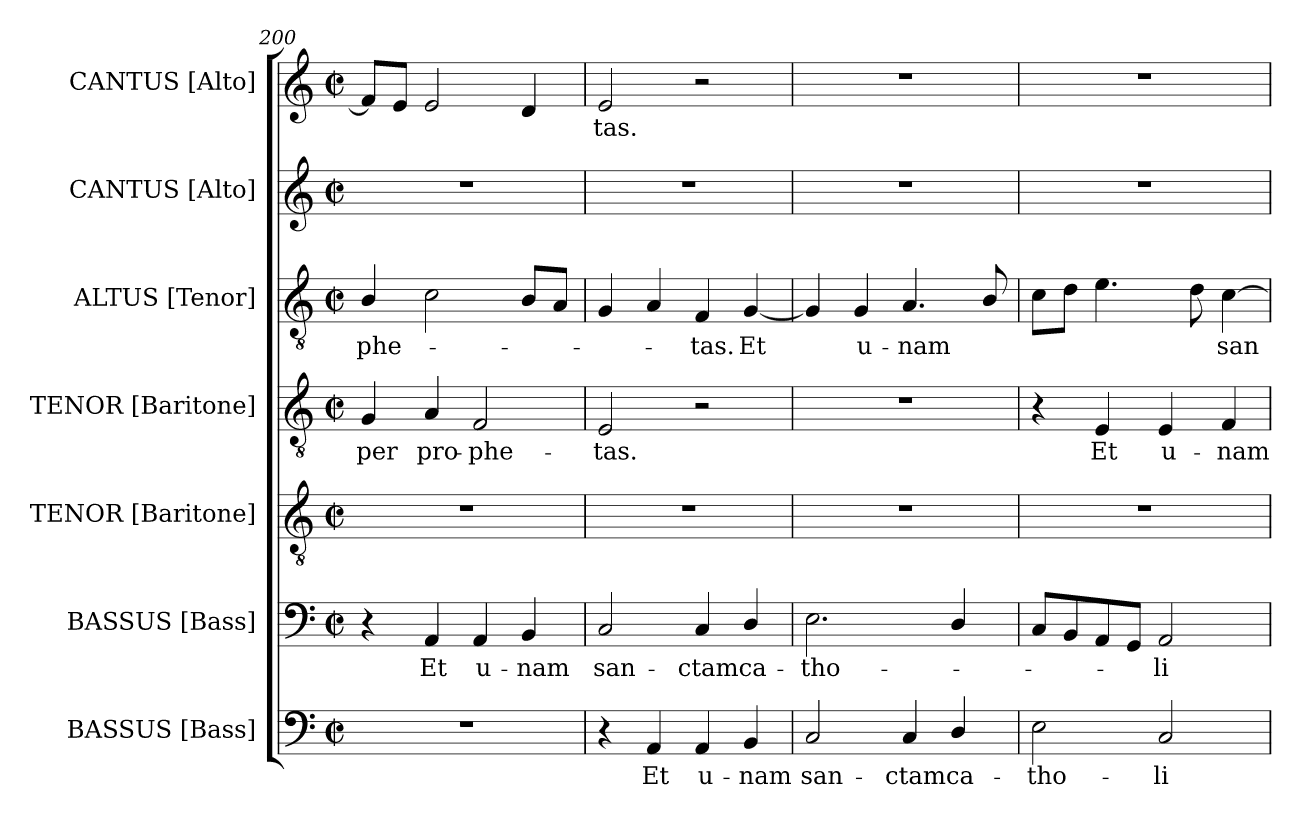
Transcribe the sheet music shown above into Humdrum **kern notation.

**kern	**text	**kern	**text	**kern	**kern	**text	**kern	**text	**kern	**kern	**text
*part7	*part7	*part6	*part6	*part5	*part4	*part4	*part3	*part3	*part2	*part1	*part1
*staff7	*staff7	*staff6	*staff6	*staff5	*staff4	*staff4	*staff3	*staff3	*staff2	*staff1	*staff1
*I"BASSUS [Bass]	*	*I"BASSUS [Bass]	*	*I"TENOR [Baritone]	*I"TENOR [Baritone]	*	*I"ALTUS [Tenor]	*	*I"CANTUS [Alto]	*I"CANTUS [Alto]	*
*I'B.	*	*I'B.	*	*I'Bar.	*I'Bar.	*	*I'T.	*	*I'A.	*I'A.	*
*clefF4	*	*clefF4	*	*clefGv2	*clefGv2	*	*clefGv2	*	*clefG2	*clefG2	*
*	*	*	*	*ITrd7c12	*ITrd7c12	*	*ITrd7c12	*	*	*	*
*k[]	*	*k[]	*	*k[]	*k[]	*	*k[]	*	*k[]	*k[]	*
*C:	*	*C:	*	*C:	*C:	*	*C:	*	*C:	*C:	*
*M2/2	*	*M2/2	*	*M2/2	*M2/2	*	*M2/2	*	*M2/2	*M2/2	*
*met(c|)	*	*met(c|)	*	*met(c|)	*met(c|)	*	*met(c|)	*	*met(c|)	*met(c|)	*
=200	=200	=200	=200	=200	=200	=200	=200	=200	=200	=200	=200
!	!	!	!	!	!	!LO:LY:b:color=#000000	!	!	!	!	!
!	!	!	!	!	!	!	!	!LO:LY:b:color=#000000	!	!	!
1r	.	4r	.	1r	4GGi/	per	4BBi/	-phe-	1r	8fi/L]	.
.	.	.	.	.	.	.	.	.	.	8ei/J	.
!	!	!	!LO:LY:b:color=#000000	!	!	!	!	!	!	!	!
!	!	!	!	!	!	!LO:LY:b:color=#000000	!	!	!	!	!
.	.	4AAi/	Et	.	4AAi/	pro-	2Ci\	.	.	2ei/	.
!	!	!	!LO:LY:b:color=#000000	!	!	!	!	!	!	!	!
!	!	!	!	!	!	!LO:LY:b:color=#000000	!	!	!	!	!
.	.	4AAi/	u-	.	2FFi/	-phe-	.	.	.	.	.
!	!	!	!LO:LY:b:color=#000000	!	!	!	!	!	!	!	!
.	.	4BBi/	-nam	.	.	.	8BBi/L	.	.	4di/	.
.	.	.	.	.	.	.	8AAi/J	.	.	.	.
=201	=201	=201	=201	=201	=201	=201	=201	=201	=201	=201	=201
!	!	!	!LO:LY:b:color=#000000	!	!	!	!	!	!	!	!
!	!	!	!	!	!	!LO:LY:b:color=#000000	!	!	!	!	!
!	!	!	!	!	!	!	!	!	!	!	!LO:LY:b:color=#000000
4r	.	2Ci/	san-	1r	2EEi/	-tas.	4GGi/	.	1r	2ei/	-tas.
!	!LO:LY:b:color=#000000	!	!	!	!	!	!	!	!	!	!
4AAi/	Et	.	.	.	.	.	4AAi/	.	.	.	.
!	!LO:LY:b:color=#000000	!	!	!	!	!	!	!	!	!	!
!	!	!	!LO:LY:b:color=#000000	!	!	!	!	!	!	!	!
!	!	!	!	!	!	!	!	!LO:LY:b:color=#000000	!	!	!
4AAi/	u-	4Ci/	-ctam	.	2r	.	4FFi/	-tas.	.	2r	.
!	!LO:LY:b:color=#000000	!	!	!	!	!	!	!	!	!	!
!	!	!	!LO:LY:b:color=#000000	!	!	!	!	!	!	!	!
!	!	!	!	!	!	!	!	!LO:LY:b:color=#000000	!	!	!
4BBi/	-nam	4Di/	ca-	.	.	.	[<4GGi/	Et	.	.	.
=202	=202	=202	=202	=202	=202	=202	=202	=202	=202	=202	=202
!	!LO:LY:b:color=#000000	!	!	!	!	!	!	!	!	!	!
!	!	!	!LO:LY:b:color=#000000	!	!	!	!	!	!	!	!
2Ci/	san-	2.Ei\	-tho-	1r	1r	.	4GGi/]	.	1r	1r	.
!	!	!	!	!	!	!	!	!LO:LY:b:color=#000000	!	!	!
.	.	.	.	.	.	.	4GGi/	u-	.	.	.
!	!LO:LY:b:color=#000000	!	!	!	!	!	!	!	!	!	!
!	!	!	!	!	!	!	!	!LO:LY:b:color=#000000	!	!	!
4Ci/	-ctam	.	.	.	.	.	4.AAi/	-nam	.	.	.
!	!LO:LY:b:color=#000000	!	!	!	!	!	!	!	!	!	!
4Di/	ca-	4Di/	.	.	.	.	.	.	.	.	.
.	.	.	.	.	.	.	8BBi/	.	.	.	.
=203	=203	=203	=203	=203	=203	=203	=203	=203	=203	=203	=203
!	!LO:LY:b:color=#000000	!	!	!	!	!	!	!	!	!	!
2Ei\	-tho-	8Ci/L	.	1r	4r	.	8Ci\L	.	1r	1r	.
.	.	8BBi/	.	.	.	.	8Di\J	.	.	.	.
!	!	!	!	!	!	!LO:LY:b:color=#000000	!	!	!	!	!
.	.	8AAi/	.	.	4EEi/	Et	4.Ei\	.	.	.	.
.	.	8GGi/J	.	.	.	.	.	.	.	.	.
!	!LO:LY:b:color=#000000	!	!	!	!	!	!	!	!	!	!
!	!	!	!LO:LY:b:color=#000000	!	!	!	!	!	!	!	!
!	!	!	!	!	!	!LO:LY:b:color=#000000	!	!	!	!	!
2Ci/	-li-	2AAi/	-li-	.	4EEi/	u-	.	.	.	.	.
.	.	.	.	.	.	.	8Di\	.	.	.	.
!	!	!	!	!	!	!LO:LY:b:color=#000000	!	!	!	!	!
!	!	!	!	!	!	!	!	!LO:LY:b:color=#000000	!	!	!
.	.	.	.	.	4FFi/	-nam	[>4Ci\	san-	.	.	.
=	=	=	=	=	=	=	=	=	=	=	=
*-	*-	*-	*-	*-	*-	*-	*-	*-	*-	*-	*-
